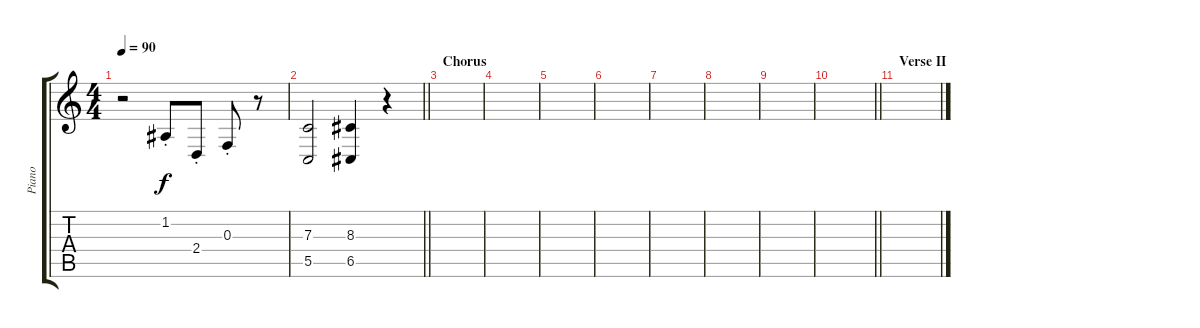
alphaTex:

\track ("Piano" "Piano") {instrument acousticgrandpiano}
\staff {score tabs}
\tuning (D4 A3 F3 C3 G2 D2) {hide}
\ts (4 4)
\tempo 90
\clef g2
\ks c
r.2{dy f} 1.2{st}.8 2.4{st}.8 0.3{st}.8 r.8 |
\barLineRight lightlight
(7.3 5.5).2 (8.3 6.5).4 r.4 |
\section ("" "Chorus")
|
|
|
|
|
|
|
\barLineRight lightlight
|
\section ("" "Verse II")
